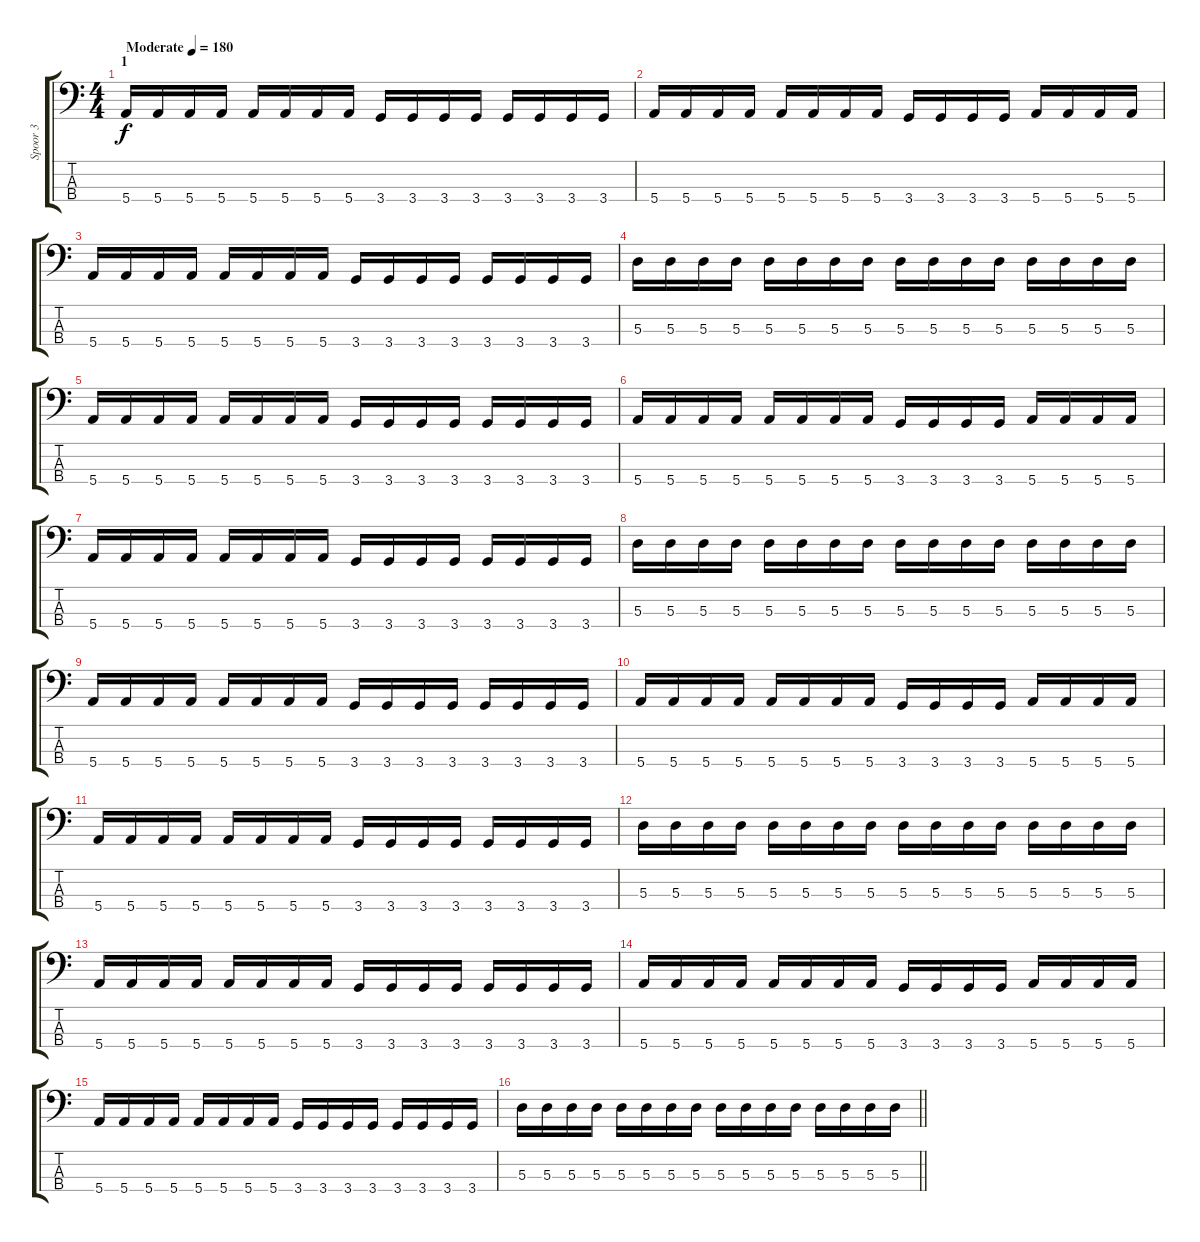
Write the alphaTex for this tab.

\track ("Spoor 3" "Spoor 3") {instrument electricbassfinger}
\staff {score tabs}
\tuning (G2 D2 A1 E1) {hide}
\ts (4 4)
\section ("" "1")
\tempo (180 "Moderate")
\clef f4
\ks c
5.4.16{dy f instrument electricbassfinger} 5.4.16 5.4.16 5.4.16 5.4.16 5.4.16 5.4.16 5.4.16 3.4.16 3.4.16 3.4.16 3.4.16 3.4.16 3.4.16 3.4.16 3.4.16 |
5.4.16 5.4.16 5.4.16 5.4.16 5.4.16 5.4.16 5.4.16 5.4.16 3.4.16 3.4.16 3.4.16 3.4.16 5.4.16 5.4.16 5.4.16 5.4.16 |
5.4.16 5.4.16 5.4.16 5.4.16 5.4.16 5.4.16 5.4.16 5.4.16 3.4.16 3.4.16 3.4.16 3.4.16 3.4.16 3.4.16 3.4.16 3.4.16 |
5.3.16 5.3.16 5.3.16 5.3.16 5.3.16 5.3.16 5.3.16 5.3.16 5.3.16 5.3.16 5.3.16 5.3.16 5.3.16 5.3.16 5.3.16 5.3.16 |
5.4.16 5.4.16 5.4.16 5.4.16 5.4.16 5.4.16 5.4.16 5.4.16 3.4.16 3.4.16 3.4.16 3.4.16 3.4.16 3.4.16 3.4.16 3.4.16 |
5.4.16 5.4.16 5.4.16 5.4.16 5.4.16 5.4.16 5.4.16 5.4.16 3.4.16 3.4.16 3.4.16 3.4.16 5.4.16 5.4.16 5.4.16 5.4.16 |
5.4.16 5.4.16 5.4.16 5.4.16 5.4.16 5.4.16 5.4.16 5.4.16 3.4.16 3.4.16 3.4.16 3.4.16 3.4.16 3.4.16 3.4.16 3.4.16 |
5.3.16 5.3.16 5.3.16 5.3.16 5.3.16 5.3.16 5.3.16 5.3.16 5.3.16 5.3.16 5.3.16 5.3.16 5.3.16 5.3.16 5.3.16 5.3.16 |
5.4.16 5.4.16 5.4.16 5.4.16 5.4.16 5.4.16 5.4.16 5.4.16 3.4.16 3.4.16 3.4.16 3.4.16 3.4.16 3.4.16 3.4.16 3.4.16 |
5.4.16 5.4.16 5.4.16 5.4.16 5.4.16 5.4.16 5.4.16 5.4.16 3.4.16 3.4.16 3.4.16 3.4.16 5.4.16 5.4.16 5.4.16 5.4.16 |
5.4.16 5.4.16 5.4.16 5.4.16 5.4.16 5.4.16 5.4.16 5.4.16 3.4.16 3.4.16 3.4.16 3.4.16 3.4.16 3.4.16 3.4.16 3.4.16 |
5.3.16 5.3.16 5.3.16 5.3.16 5.3.16 5.3.16 5.3.16 5.3.16 5.3.16 5.3.16 5.3.16 5.3.16 5.3.16 5.3.16 5.3.16 5.3.16 |
5.4.16 5.4.16 5.4.16 5.4.16 5.4.16 5.4.16 5.4.16 5.4.16 3.4.16 3.4.16 3.4.16 3.4.16 3.4.16 3.4.16 3.4.16 3.4.16 |
5.4.16 5.4.16 5.4.16 5.4.16 5.4.16 5.4.16 5.4.16 5.4.16 3.4.16 3.4.16 3.4.16 3.4.16 5.4.16 5.4.16 5.4.16 5.4.16 |
5.4.16 5.4.16 5.4.16 5.4.16 5.4.16 5.4.16 5.4.16 5.4.16 3.4.16 3.4.16 3.4.16 3.4.16 3.4.16 3.4.16 3.4.16 3.4.16 |
\barLineRight lightlight
5.3.16 5.3.16 5.3.16 5.3.16 5.3.16 5.3.16 5.3.16 5.3.16 5.3.16 5.3.16 5.3.16 5.3.16 5.3.16 5.3.16 5.3.16 5.3.16
